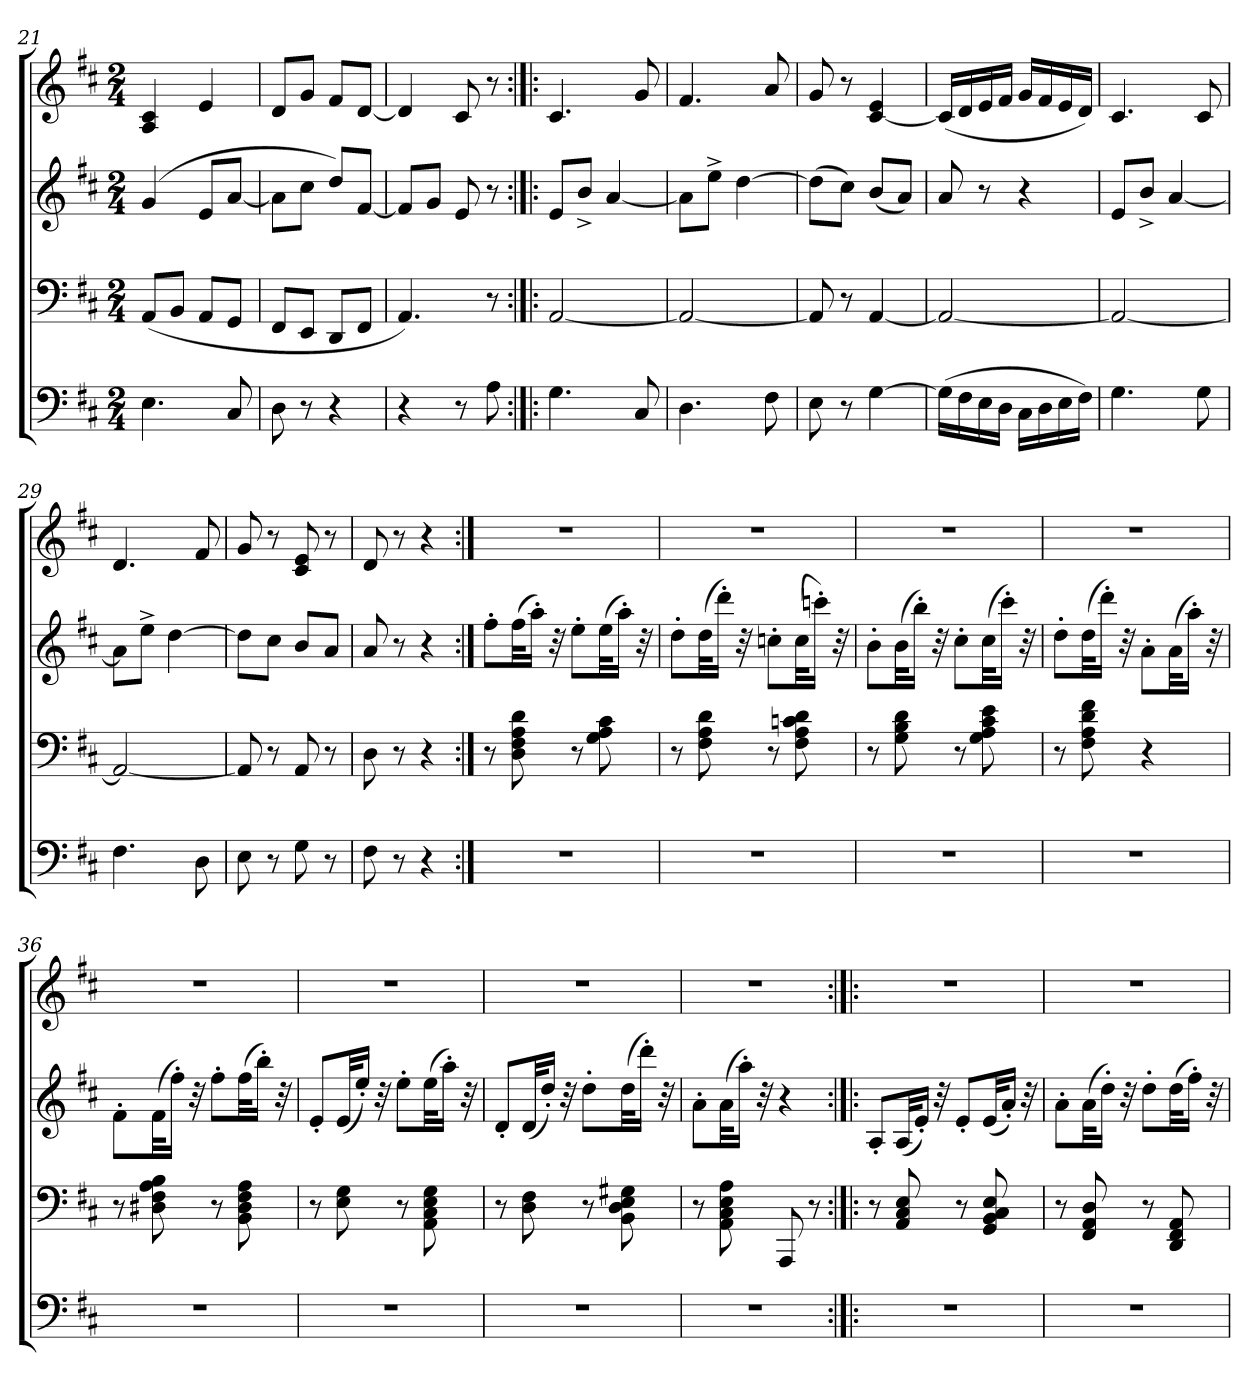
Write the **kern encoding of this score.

**kern	**kern	**kern	**kern
*part4	*part3	*part2	*part1
*staff4	*staff3	*staff2	*staff1
*clefF4	*clefF4	*clefG2	*clefG2
*k[f#c#]	*k[f#c#]	*k[f#c#]	*k[f#c#]
*M2/4	*M2/4	*M2/4	*M2/4
=21	=21	=21	=21
4.E	(8AAL	(4g	4A 4c#
.	8BBJ	.	.
.	8AAL	8eL	4e
8C#	8GGJ	[8aJ	.
=22	=22	=22	=22
8D	8FF#L	8aL]	8dL
8r	8EEJ	8cc#J	8gJ
4r	8DDL	8ddL)	8f#L
.	8FF#J	[8f#J	[8dJ
=23	=23	=23	=23
4r	4.AA)	8f#L]	4d]
.	.	8gJ	.
8r	.	8e	8c#
8A	8r	8r	8r
=24:|!|:	=24:|!|:	=24:|!|:	=24:|!|:
4.G	[2AA	8eL	4.c#
.	.	8b^J	.
.	.	[4a	.
8C#	.	.	8g
=25	=25	=25	=25
4.D	2AA_	8aL]	4.f#
.	.	8ee^J	.
.	.	[4dd	.
8F#	.	.	8a
=26	=26	=26	=26
8E	8AA]	(8ddL]	8g
8r	8r	8cc#J)	8r
[4G	[4AA	(8bL	[4c# 4e
.	.	8aJ)	.
=27	=27	=27	=27
(16GLL]	2AA_	8a	(16c#LL]
16F#	.	.	16d
16E	.	8r	16e
16DJJ	.	.	16f#JJ
16C#LL	.	4r	16gLL
16D	.	.	16f#
16E	.	.	16e
16F#JJ)	.	.	16dJJ)
=28	=28	=28	=28
4.G	2AA_	8eL	4.c#
.	.	8b^J	.
.	.	[4a	.
8G	.	.	8c#
=29	=29	=29	=29
4.F#	2AA_	8aL]	4.d
.	.	8ee^J	.
.	.	[4dd	.
8D	.	.	8f#
=30	=30	=30	=30
8E	8AA]	8ddL]	8g
8r	8r	8cc#J	8r
8G	8AA	8bL	8c# 8e
8r	8r	8aJ	8r
=31	=31	=31	=31
8F#	8D	8a	8d
8r	8r	8r	8r
4r	4r	4r	4r
=32:|!	=32:|!	=32:|!	=32:|!
2r	8r	8ff#'L	2r
.	8D 8F# 8A 8d	(32ff#KL	.
.	.	16aa'JJ)	.
.	.	32r	.
.	8r	8ee'L	.
.	8G 8A 8c#	(32eeKL	.
.	.	16aa'JJ)	.
.	.	32r	.
=33	=33	=33	=33
2r	8r	8dd'L	2r
.	8F# 8A 8d	(32ddKL	.
.	.	16ddd'JJ)	.
.	.	32r	.
.	8r	8ccn'L	.
.	8F# 8A 8cn 8d	(32ccKL	.
.	.	16cccn'JJ)	.
.	.	32r	.
=34	=34	=34	=34
2r	8r	8b'L	2r
.	8G 8B 8d	(32bKL	.
.	.	16bb'JJ)	.
.	.	32r	.
.	8r	8cc#'L	.
.	8G 8A 8c# 8e	(32cc#KL	.
.	.	16ccc#'JJ)	.
.	.	32r	.
=35	=35	=35	=35
2r	8r	8dd'L	2r
.	8F# 8A 8d 8f#	(32ddKL	.
.	.	16ddd'JJ)	.
.	.	32r	.
.	4r	8a'L	.
.	.	(32aKL	.
.	.	16aa'JJ)	.
.	.	32r	.
=36	=36	=36	=36
2r	8r	8f#'L	2r
.	8D#X 8F# 8A 8B	(32f#KL	.
.	.	16ff#'JJ)	.
.	.	32r	.
.	8r	8ff#'L	.
.	8BB 8D# 8F# 8A	(32ff#KL	.
.	.	16bb'JJ)	.
.	.	32r	.
=37	=37	=37	=37
2r	8r	8e'L	2r
.	8E 8G	(32eKL	.
.	.	16ee'JJ)	.
.	.	32r	.
.	8r	8ee'L	.
.	8AA 8C# 8E 8G	(32eeKL	.
.	.	16aa'JJ)	.
.	.	32r	.
=38	=38	=38	=38
2r	8r	8d'L	2r
.	8D 8F#	(32dKL	.
.	.	16dd'JJ)	.
.	.	32r	.
.	8r	8dd'L	.
.	8BB 8D 8E 8G#X	(32ddKL	.
.	.	16ddd'JJ)	.
.	.	32r	.
=39	=39	=39	=39
2r	8r	8a'L	2r
.	8AA 8C# 8E 8A	(32aKL	.
.	.	16aa'JJ)	.
.	.	32r	.
.	8AAA	4r	.
.	8r	.	.
=40:|!|:	=40:|!|:	=40:|!|:	=40:|!|:
2r	8r	8A'L	2r
.	8AA 8C# 8E	(32AKL	.
.	.	16e'JJ)	.
.	.	32r	.
.	8r	8e'L	.
.	8GG 8BB 8C# 8E	(32eKL	.
.	.	16a'JJ)	.
.	.	32r	.
=41	=41	=41	=41
2r	8r	8a'L	2r
.	8FF# 8AA 8D	(32aKL	.
.	.	16dd'JJ)	.
.	.	32r	.
.	8r	8dd'L	.
.	8DD 8FF# 8AA	(32ddKL	.
.	.	16ff#'JJ)	.
.	.	32r	.
=	=	=	=
*-	*-	*-	*-
